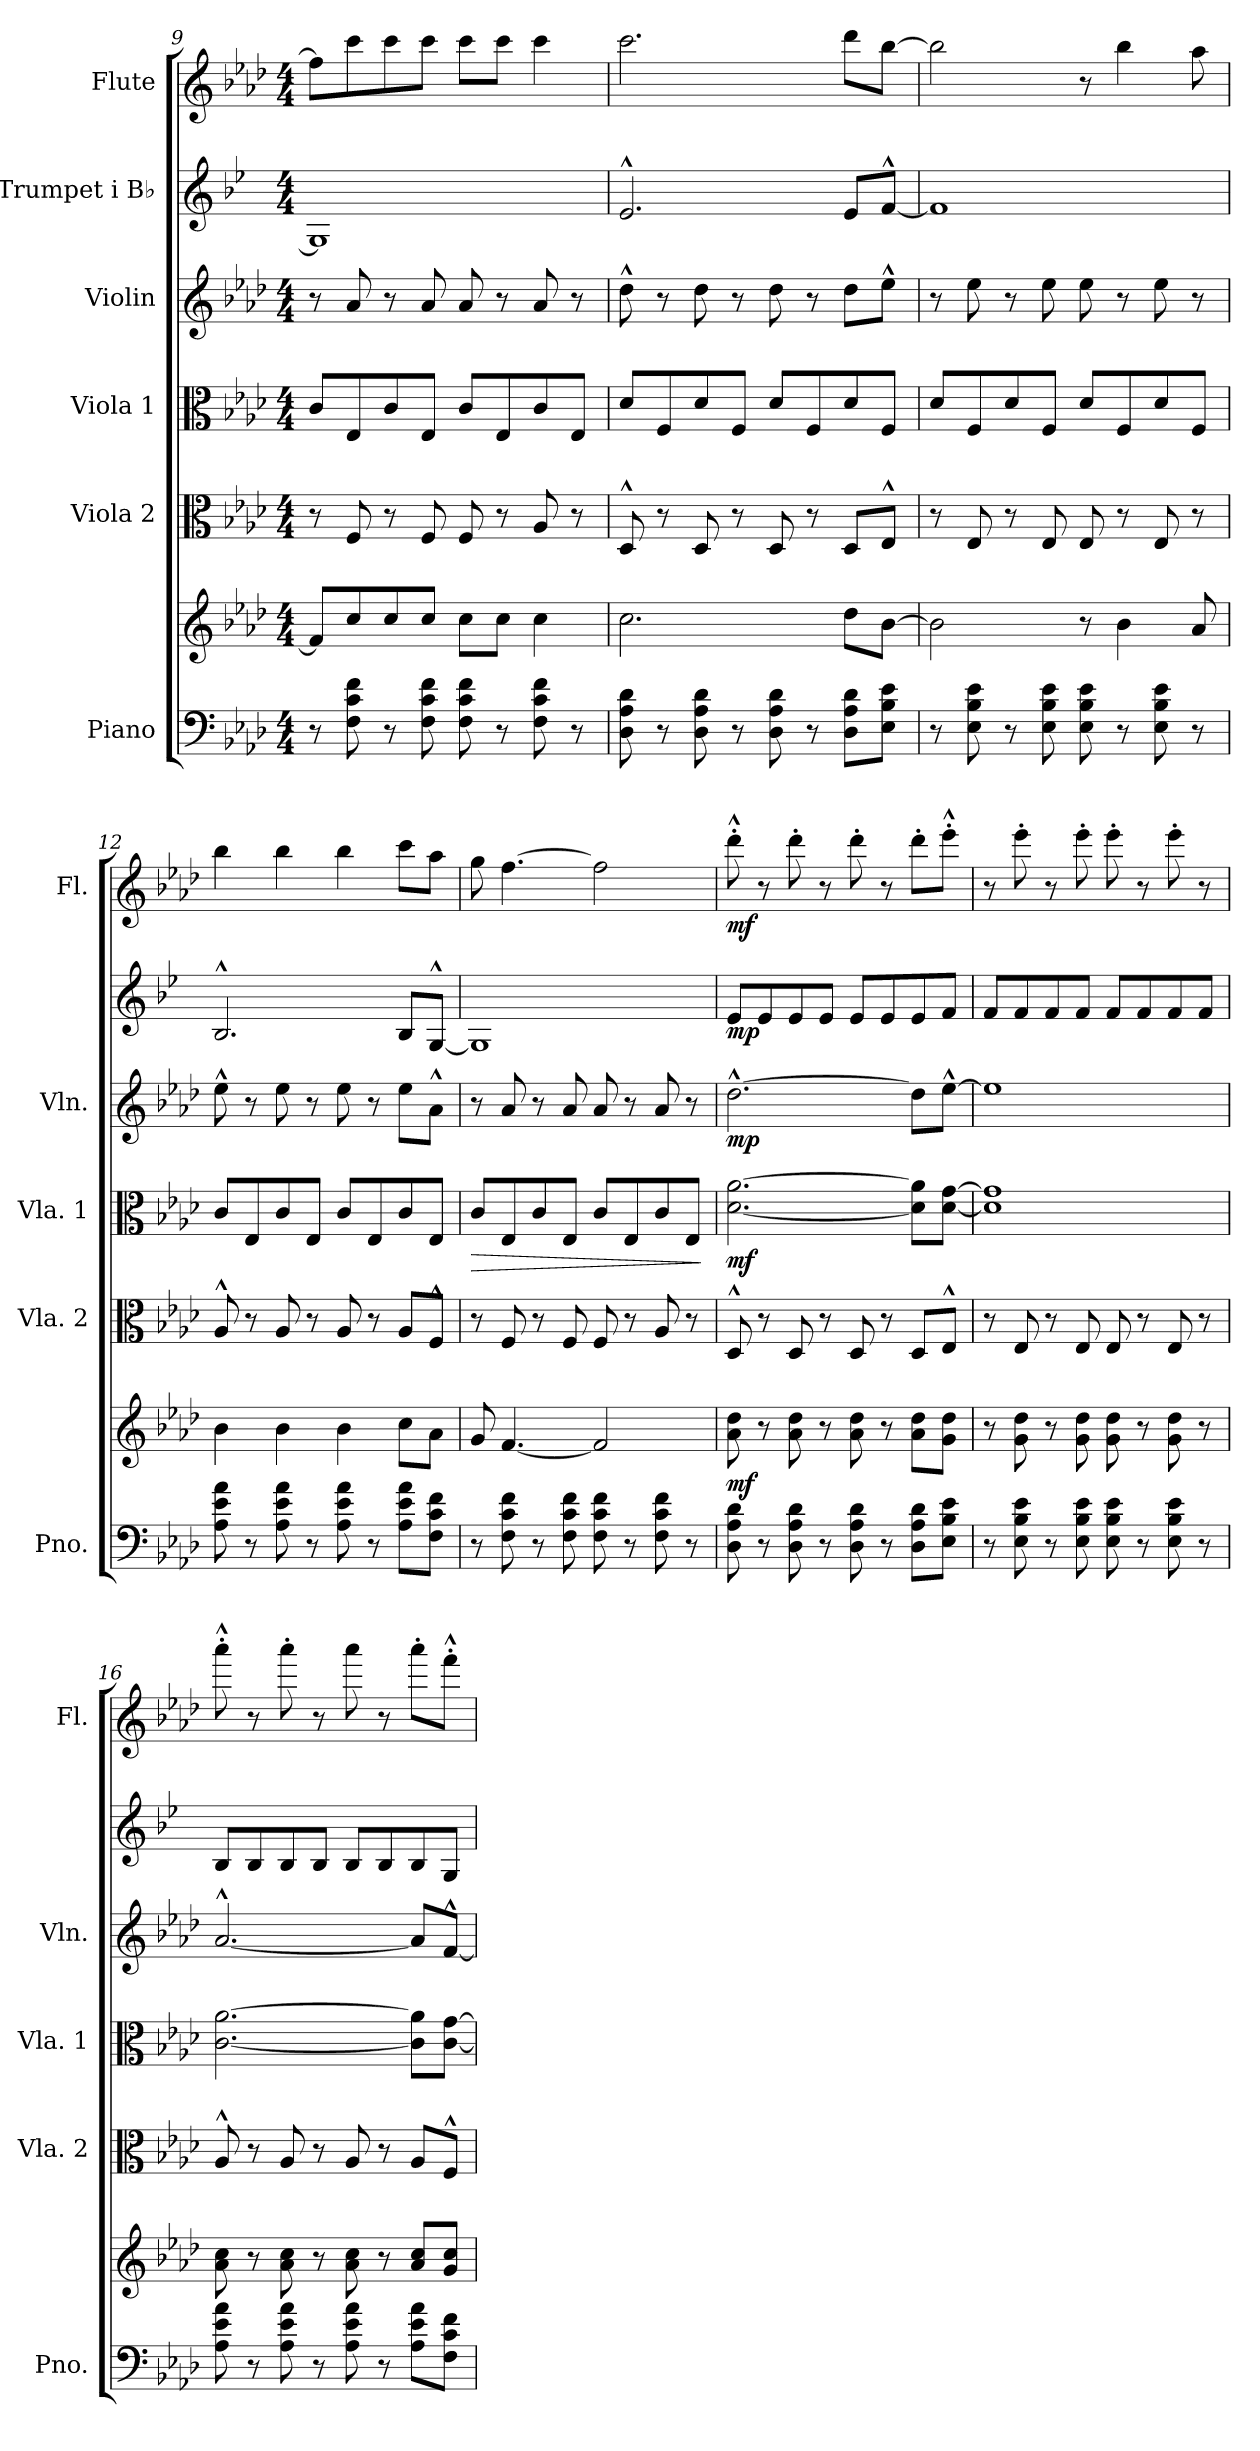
**kern	**kern	**dynam	**kern	**kern	**dynam	**kern	**dynam	**kern	**dynam	**kern	**dynam
*part6	*part6	*part6	*part5	*part4	*part4	*part3	*part3	*part2	*part2	*part1	*part1
*staff7	*staff6	*staff6/7	*staff5	*staff4	*staff4	*staff3	*staff3	*staff2	*staff2	*staff1	*staff1
*I"Piano	*	*	*I"Viola 2	*I"Viola 1	*	*I"Violin	*	*I"Trumpet i B♭	*	*I"Flute	*
*I'Pno.	*	*	*I'Vla. 2	*I'Vla. 1	*	*I'Vln.	*	*	*	*I'Fl.	*
*clefF4	*clefG2	*	*clefC3	*clefC3	*	*clefG2	*	*clefG2	*	*clefG2	*
*	*	*	*	*	*	*	*	*ITrd1c2	*	*	*
*k[b-e-a-d-]	*k[b-e-a-d-]	*	*k[b-e-a-d-]	*k[b-e-a-d-]	*	*k[b-e-a-d-]	*	*k[b-e-a-d-]	*	*k[b-e-a-d-]	*
*M4/4	*M4/4	*	*M4/4	*M4/4	*	*M4/4	*	*M4/4	*	*M4/4	*
=9	=9	=9	=9	=9	=9	=9	=9	=9	=9	=9	=9
8r	8f/L]	.	8r	8c/L	.	8r	.	1F]	.	8ff\L]	.
8F\ 8c\ 8f\	8cc/	.	8F/	8E-/	.	8a-/	.	.	.	8ccc\	.
8r	8cc/	.	8r	8c/	.	8r	.	.	.	8ccc\	.
8F\ 8c\ 8f\	8cc/J	.	8F/	8E-/J	.	8a-/	.	.	.	8ccc\J	.
8F\ 8c\ 8f\	8cc\L	.	8F/	8c/L	.	8a-/	.	.	.	8ccc\L	.
8r	8cc\J	.	8r	8E-/	.	8r	.	.	.	8ccc\J	.
8F\ 8c\ 8f\	4cc\	.	8A-/	8c/	.	8a-/	.	.	.	4ccc\	.
8r	.	.	8r	8E-/J	.	8r	.	.	.	.	.
=10	=10	=10	=10	=10	=10	=10	=10	=10	=10	=10	=10
8D-\ 8A-\ 8d-\	2.cc\	.	8D-^^/	8d-/L	.	8dd-^^\	.	2.d-^^/	.	2.ccc\	.
8r	.	.	8r	8F/	.	8r	.	.	.	.	.
8D-\ 8A-\ 8d-\	.	.	8D-/	8d-/	.	8dd-\	.	.	.	.	.
8r	.	.	8r	8F/J	.	8r	.	.	.	.	.
8D-\ 8A-\ 8d-\	.	.	8D-/	8d-/L	.	8dd-\	.	.	.	.	.
8r	.	.	8r	8F/	.	8r	.	.	.	.	.
8D-\ 8A-\ 8d-\L	8dd-\L	.	8D-/L	8d-/	.	8dd-\L	.	8d-/L	.	8ddd-\L	.
8E-\ 8B-\ 8e-\J	[8b-\J	.	8E-^^/J	8F/J	.	8ee-^^\J	.	[8e-^^/J	.	[8bb-\J	.
=11	=11	=11	=11	=11	=11	=11	=11	=11	=11	=11	=11
8r	2b-\]	.	8r	8d-/L	.	8r	.	1e-]	.	2bb-\]	.
8E-\ 8B-\ 8e-\	.	.	8E-/	8F/	.	8ee-\	.	.	.	.	.
8r	.	.	8r	8d-/	.	8r	.	.	.	.	.
8E-\ 8B-\ 8e-\	.	.	8E-/	8F/J	.	8ee-\	.	.	.	.	.
8E-\ 8B-\ 8e-\	8r	.	8E-/	8d-/L	.	8ee-\	.	.	.	8r	.
8r	4b-\	.	8r	8F/	.	8r	.	.	.	4bb-\	.
8E-\ 8B-\ 8e-\	.	.	8E-/	8d-/	.	8ee-\	.	.	.	.	.
8r	8a-/	.	8r	8F/J	.	8r	.	.	.	8aa-\	.
=12	=12	=12	=12	=12	=12	=12	=12	=12	=12	=12	=12
8A-\ 8e-\ 8a-\	4b-\	.	8A-^^/	8c/L	.	8ee-^^\	.	2.A-^^/	.	4bb-\	.
8r	.	.	8r	8E-/	.	8r	.	.	.	.	.
8A-\ 8e-\ 8a-\	4b-\	.	8A-/	8c/	.	8ee-\	.	.	.	4bb-\	.
8r	.	.	8r	8E-/J	.	8r	.	.	.	.	.
8A-\ 8e-\ 8a-\	4b-\	.	8A-/	8c/L	.	8ee-\	.	.	.	4bb-\	.
8r	.	.	8r	8E-/	.	8r	.	.	.	.	.
8A-\ 8e-\ 8a-\L	8cc\L	.	8A-/L	8c/	.	8ee-\L	.	8A-/L	.	8ccc\L	.
8F\ 8c\ 8f\J	8a-\J	.	8F^^/J	8E-/J	.	8a-^^\J	.	[8F^^/J	.	8aa-\J	.
!!LO:PB:g=z
=13	=13	=13	=13	=13	=13	=13	=13	=13	=13	=13	=13
!	!	!	!	!	!LO:HP:b	!	!	!	!	!	!
8r	8g/	.	8r	8c/L	>	8r	.	1F]	.	8gg\	.
8F\ 8c\ 8f\	[4.f/	.	8F/	8E-/	.	8a-/	.	.	.	[4.ff\	.
8r	.	.	8r	8c/	.	8r	.	.	.	.	.
8F\ 8c\ 8f\	.	.	8F/	8E-/J	.	8a-/	.	.	.	.	.
8F\ 8c\ 8f\	2f/]	.	8F/	8c/L	.	8a-/	.	.	.	2ff\]	.
8r	.	.	8r	8E-/	.	8r	.	.	.	.	.
8F\ 8c\ 8f\	.	.	8A-/	8c/	.	8a-/	.	.	.	.	.
8r	.	.	8r	8E-/J	.	8r	.	.	.	.	.
.	.	.	.	.	]	.	.	.	.	.	.
=14	=14	=14	=14	=14	=14	=14	=14	=14	=14	=14	=14
!	!	!LO:DY:b	!	!	!LO:DY:b	!	!LO:DY:b	!	!LO:DY:b	!	!LO:DY:b
8D-\ 8A-\ 8d-\	8a-\ 8dd-\	mf	8D-^^/	[2.d-\ [2.a-\	mf	[2.dd-^^\	mp	8d-/L	mp	8ddd-'^^\	mf
8r	8r	.	8r	.	.	.	.	8d-/	.	8r	.
8D-\ 8A-\ 8d-\	8a-\ 8dd-\	.	8D-/	.	.	.	.	8d-/	.	8ddd-'\	.
8r	8r	.	8r	.	.	.	.	8d-/J	.	8r	.
8D-\ 8A-\ 8d-\	8a-\ 8dd-\	.	8D-/	.	.	.	.	8d-/L	.	8ddd-'\	.
8r	8r	.	8r	.	.	.	.	8d-/	.	8r	.
8D-\ 8A-\ 8d-\L	8a-\ 8dd-\L	.	8D-/L	8d-\] 8a-\]L	.	8dd-\L]	.	8d-/	.	8ddd-'\L	.
8E-\ 8B-\ 8e-\J	8g\ 8dd-\J	.	8E-^^/J	[8d-\ [8g\J	.	[8ee-^^\J	.	8e-/J	.	8eee-'^^\J	.
=15	=15	=15	=15	=15	=15	=15	=15	=15	=15	=15	=15
8r	8r	.	8r	1d-] 1g]	.	1ee-]	.	8e-/L	.	8r	.
8E-\ 8B-\ 8e-\	8g\ 8dd-\	.	8E-/	.	.	.	.	8e-/	.	8eee-'\	.
8r	8r	.	8r	.	.	.	.	8e-/	.	8r	.
8E-\ 8B-\ 8e-\	8g\ 8dd-\	.	8E-/	.	.	.	.	8e-/J	.	8eee-'\	.
8E-\ 8B-\ 8e-\	8g\ 8dd-\	.	8E-/	.	.	.	.	8e-/L	.	8eee-'\	.
8r	8r	.	8r	.	.	.	.	8e-/	.	8r	.
8E-\ 8B-\ 8e-\	8g\ 8dd-\	.	8E-/	.	.	.	.	8e-/	.	8eee-'\	.
8r	8r	.	8r	.	.	.	.	8e-/J	.	8r	.
=16	=16	=16	=16	=16	=16	=16	=16	=16	=16	=16	=16
8A-\ 8e-\ 8a-\	8a-\ 8cc\	.	8A-^^/	[2.c\ [2.a-\	.	[2.a-^^/	.	8A-/L	.	8aaa-'^^\	.
8r	8r	.	8r	.	.	.	.	8A-/	.	8r	.
8A-\ 8e-\ 8a-\	8a-\ 8cc\	.	8A-/	.	.	.	.	8A-/	.	8aaa-'\	.
8r	8r	.	8r	.	.	.	.	8A-/J	.	8r	.
8A-\ 8e-\ 8a-\	8a-\ 8cc\	.	8A-/	.	.	.	.	8A-/L	.	8aaa-\	.
8r	8r	.	8r	.	.	.	.	8A-/	.	8r	.
8A-\ 8e-\ 8a-\L	8a-/ 8cc/L	.	8A-/L	8c\] 8a-\]L	.	8a-/L]	.	8A-/	.	8aaa-'\L	.
8F\ 8c\ 8f\J	8g/ 8cc/J	.	8F^^/J	[8c\ [8g\J	.	[8f^^/J	.	8F/J	.	8fff'^^\J	.
=	=	=	=	=	=	=	=	=	=	=	=
*-	*-	*-	*-	*-	*-	*-	*-	*-	*-	*-	*-
